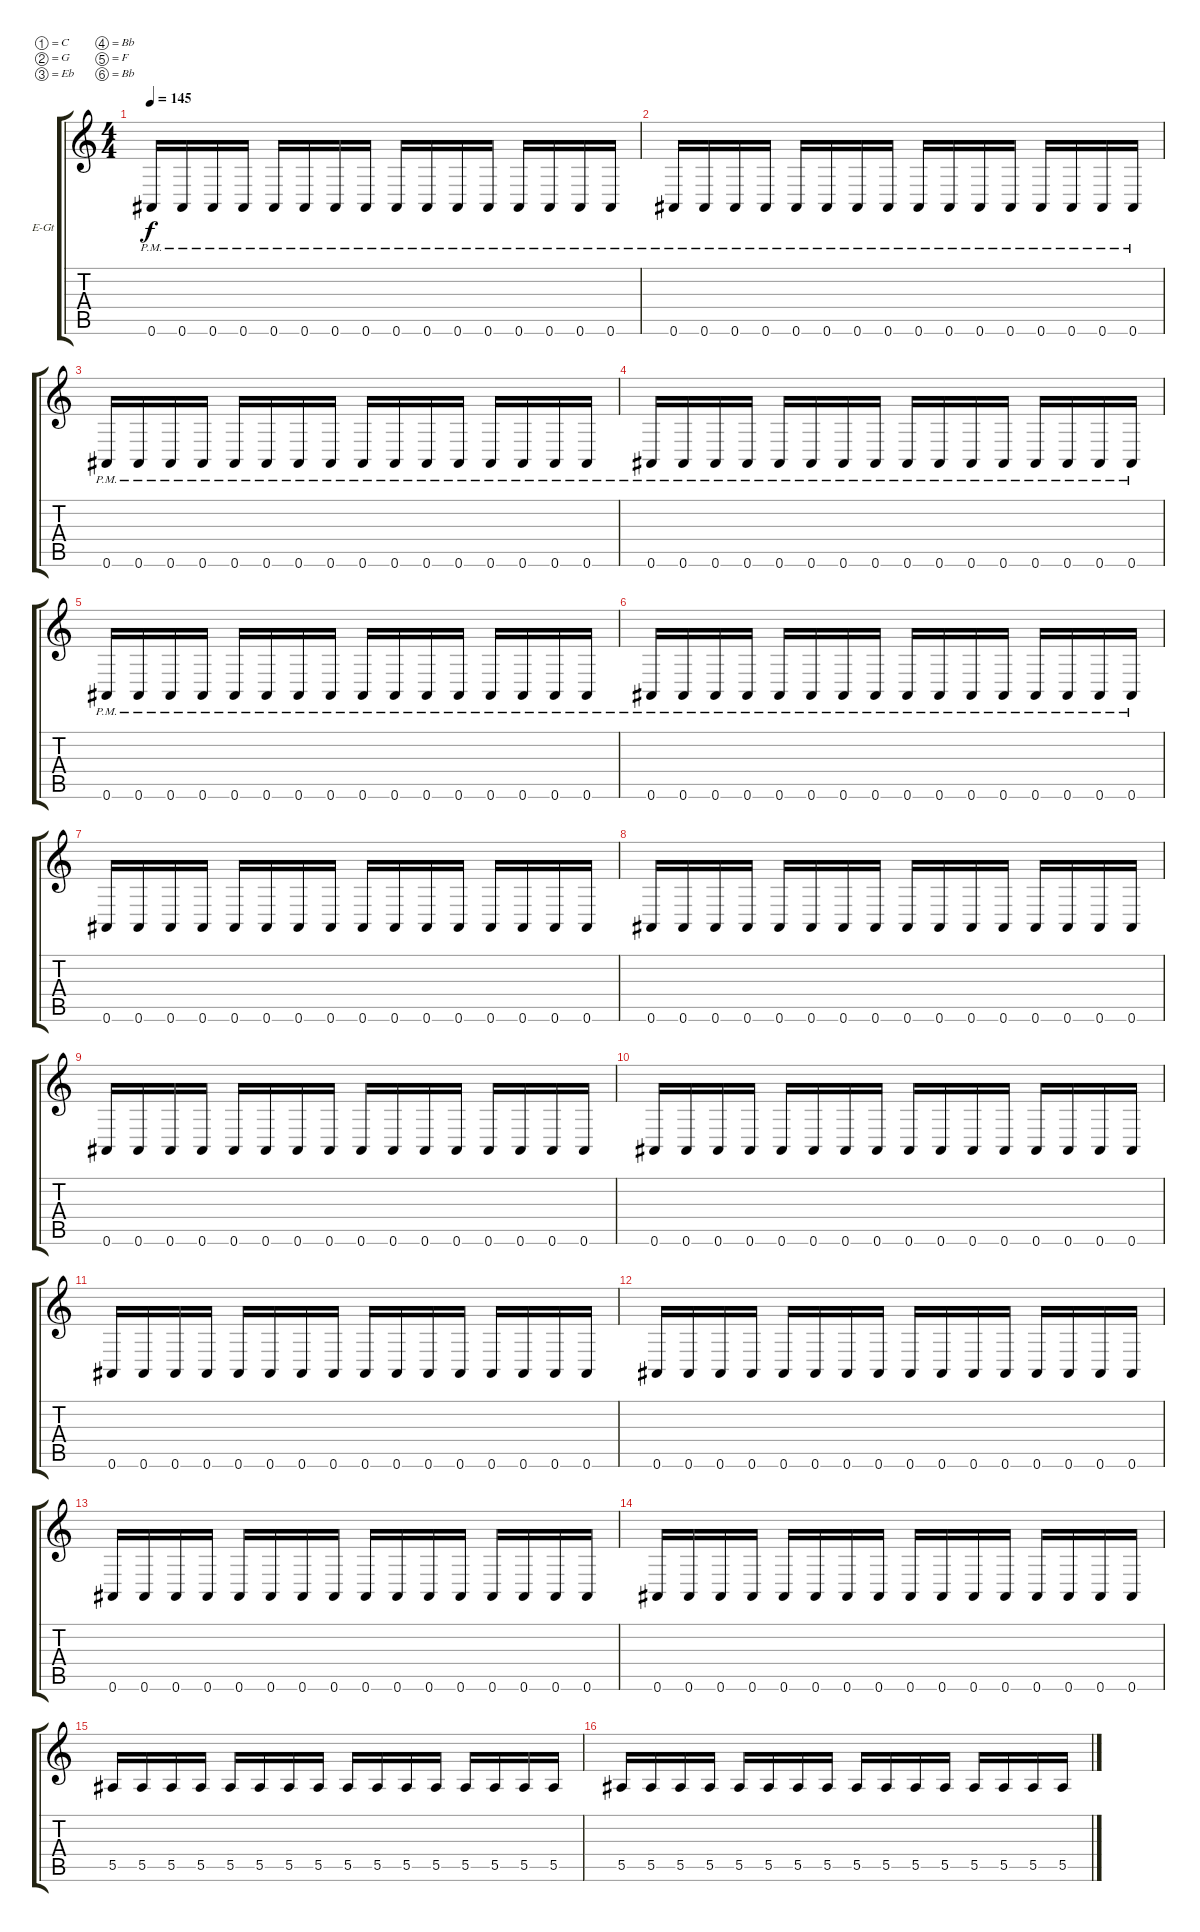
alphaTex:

\bracketExtendMode groupsimilarinstruments
\firstSystemTrackNameOrientation horizontal
\otherSystemsTrackNameOrientation horizontal
\track ("gtr 1" "E-Gt") {instrument distortionguitar}
\staff {score tabs}
\tuning (C4 G3 Eb3 Bb2 F2 Bb1)
\ts (4 4)
\tempo 145
\clef g2
\ks c
0.6{pm}.16{dy f} 0.6{pm}.16 0.6{pm}.16 0.6{pm}.16 0.6{pm}.16 0.6{pm}.16 0.6{pm}.16 0.6{pm}.16 0.6{pm}.16 0.6{pm}.16 0.6{pm}.16 0.6{pm}.16 0.6{pm}.16 0.6{pm}.16 0.6{pm}.16 0.6{pm}.16 |
0.6{pm}.16 0.6{pm}.16 0.6{pm}.16 0.6{pm}.16 0.6{pm}.16 0.6{pm}.16 0.6{pm}.16 0.6{pm}.16 0.6{pm}.16 0.6{pm}.16 0.6{pm}.16 0.6{pm}.16 0.6{pm}.16 0.6{pm}.16 0.6{pm}.16 0.6{pm}.16 |
0.6{pm}.16 0.6{pm}.16 0.6{pm}.16 0.6{pm}.16 0.6{pm}.16 0.6{pm}.16 0.6{pm}.16 0.6{pm}.16 0.6{pm}.16 0.6{pm}.16 0.6{pm}.16 0.6{pm}.16 0.6{pm}.16 0.6{pm}.16 0.6{pm}.16 0.6{pm}.16 |
0.6{pm}.16 0.6{pm}.16 0.6{pm}.16 0.6{pm}.16 0.6{pm}.16 0.6{pm}.16 0.6{pm}.16 0.6{pm}.16 0.6{pm}.16 0.6{pm}.16 0.6{pm}.16 0.6{pm}.16 0.6{pm}.16 0.6{pm}.16 0.6{pm}.16 0.6{pm}.16 |
0.6{pm}.16 0.6{pm}.16 0.6{pm}.16 0.6{pm}.16 0.6{pm}.16 0.6{pm}.16 0.6{pm}.16 0.6{pm}.16 0.6{pm}.16 0.6{pm}.16 0.6{pm}.16 0.6{pm}.16 0.6{pm}.16 0.6{pm}.16 0.6{pm}.16 0.6{pm}.16 |
0.6{pm}.16 0.6{pm}.16 0.6{pm}.16 0.6{pm}.16 0.6{pm}.16 0.6{pm}.16 0.6{pm}.16 0.6{pm}.16 0.6{pm}.16 0.6{pm}.16 0.6{pm}.16 0.6{pm}.16 0.6{pm}.16 0.6{pm}.16 0.6{pm}.16 0.6{pm}.16 |
0.6.16 0.6.16 0.6.16 0.6.16 0.6.16 0.6.16 0.6.16 0.6.16 0.6.16 0.6.16 0.6.16 0.6.16 0.6.16 0.6.16 0.6.16 0.6.16 |
0.6.16 0.6.16 0.6.16 0.6.16 0.6.16 0.6.16 0.6.16 0.6.16 0.6.16 0.6.16 0.6.16 0.6.16 0.6.16 0.6.16 0.6.16 0.6.16 |
0.6.16 0.6.16 0.6.16 0.6.16 0.6.16 0.6.16 0.6.16 0.6.16 0.6.16 0.6.16 0.6.16 0.6.16 0.6.16 0.6.16 0.6.16 0.6.16 |
0.6.16 0.6.16 0.6.16 0.6.16 0.6.16 0.6.16 0.6.16 0.6.16 0.6.16 0.6.16 0.6.16 0.6.16 0.6.16 0.6.16 0.6.16 0.6.16 |
0.6.16 0.6.16 0.6.16 0.6.16 0.6.16 0.6.16 0.6.16 0.6.16 0.6.16 0.6.16 0.6.16 0.6.16 0.6.16 0.6.16 0.6.16 0.6.16 |
0.6.16 0.6.16 0.6.16 0.6.16 0.6.16 0.6.16 0.6.16 0.6.16 0.6.16 0.6.16 0.6.16 0.6.16 0.6.16 0.6.16 0.6.16 0.6.16 |
0.6.16 0.6.16 0.6.16 0.6.16 0.6.16 0.6.16 0.6.16 0.6.16 0.6.16 0.6.16 0.6.16 0.6.16 0.6.16 0.6.16 0.6.16 0.6.16 |
0.6.16 0.6.16 0.6.16 0.6.16 0.6.16 0.6.16 0.6.16 0.6.16 0.6.16 0.6.16 0.6.16 0.6.16 0.6.16 0.6.16 0.6.16 0.6.16 |
5.5.16 5.5.16 5.5.16 5.5.16 5.5.16 5.5.16 5.5.16 5.5.16 5.5.16 5.5.16 5.5.16 5.5.16 5.5.16 5.5.16 5.5.16 5.5.16 |
5.5.16 5.5.16 5.5.16 5.5.16 5.5.16 5.5.16 5.5.16 5.5.16 5.5.16 5.5.16 5.5.16 5.5.16 5.5.16 5.5.16 5.5.16 5.5.16
